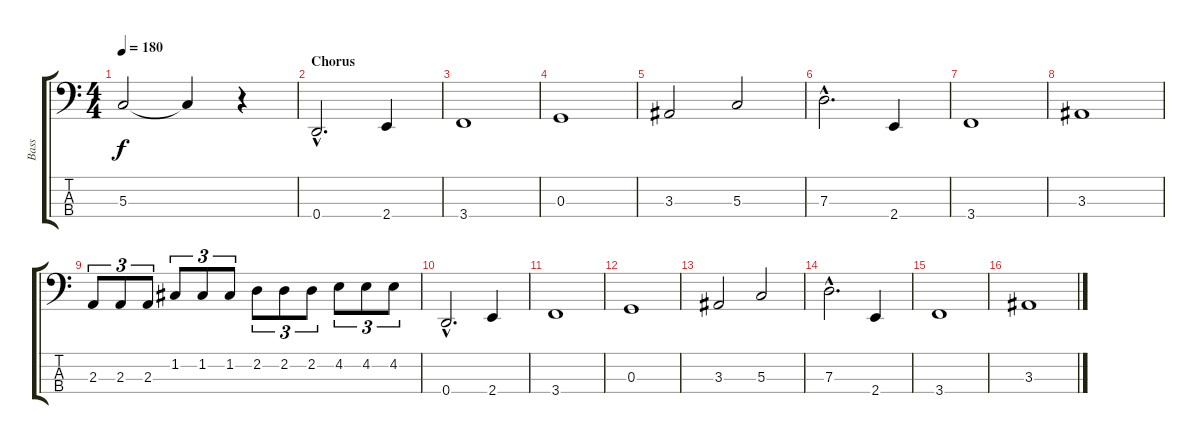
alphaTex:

\track ("Bass" "Bass") {instrument electricbassfinger}
\staff {score tabs}
\tuning (F2 C2 G1 D1) {hide}
\ts (4 4)
\tempo 180
\clef f4
\ks c
5.3{t}.2{dy f} 5.3{t}.4 r.4 |
\section ("" "Chorus")
0.4{hac}.2{d} 2.4.4 |
3.4.1 |
0.3.1 |
3.3.2 5.3.2 |
7.3{hac}.2{d} 2.4.4 |
3.4.1 |
3.3.1 |
2.3.8{tu (3 2)} 2.3.8{tu (3 2)} 2.3.8{tu (3 2)} 1.2.8{tu (3 2)} 1.2.8{tu (3 2)} 1.2.8{tu (3 2)} 2.2.8{tu (3 2)} 2.2.8{tu (3 2)} 2.2.8{tu (3 2)} 4.2.8{tu (3 2)} 4.2.8{tu (3 2)} 4.2.8{tu (3 2)} |
0.4{hac}.2{d} 2.4.4 |
3.4.1 |
0.3.1 |
3.3.2 5.3.2 |
7.3{hac}.2{d} 2.4.4 |
3.4.1 |
3.3.1
